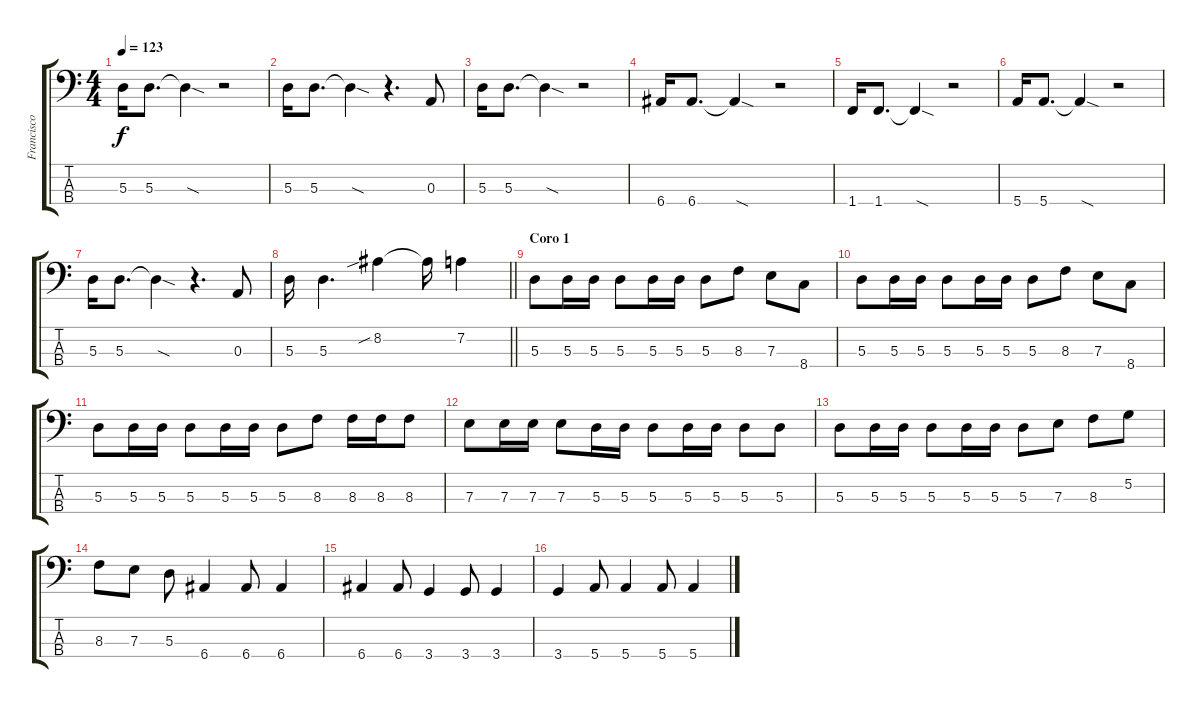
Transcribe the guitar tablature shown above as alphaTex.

\track ("Francisco Durán" "Francisco ") {instrument electricbasspick}
\staff {score tabs}
\tuning (G2 D2 A1 E1) {hide}
\ts (4 4)
\tempo 123
\clef f4
\ks c
5.3.16{dy f} 5.3.8{d} 5.3{sod t}.4 r.2 |
5.3.16 5.3.8{d} 5.3{sod t}.4 r.4{d} 0.3.8 |
5.3.16 5.3.8{d} 5.3{sod t}.4 r.2 |
6.4.16 6.4.8{d} 6.4{sod t}.4 r.2 |
1.4.16 1.4.8{d} 1.4{sod t}.4 r.2 |
5.4.16 5.4.8{d} 5.4{sod t}.4 r.2 |
5.3.16 5.3.8{d} 5.3{sod t}.4 r.4{d} 0.3.8 |
\barLineRight lightlight
5.3.16 5.3.4{d} 8.2{sib}.4 8.2{t}.16 7.2.4 |
\section ("" "Coro 1")
5.3.8 5.3.16 5.3.16 5.3.8 5.3.16 5.3.16 5.3.8 8.3.8 7.3.8 8.4.8 |
5.3.8 5.3.16 5.3.16 5.3.8 5.3.16 5.3.16 5.3.8 8.3.8 7.3.8 8.4.8 |
5.3.8 5.3.16 5.3.16 5.3.8 5.3.16 5.3.16 5.3.8 8.3.8 8.3.16 8.3.16 8.3.8 |
7.3.8 7.3.16 7.3.16 7.3.8 5.3.16 5.3.16 5.3.8 5.3.16 5.3.16 5.3.8 5.3.8 |
5.3.8 5.3.16 5.3.16 5.3.8 5.3.16 5.3.16 5.3.8 7.3.8 8.3.8 5.2.8 |
8.3.8 7.3.8 5.3.8 6.4.4 6.4.8 6.4.4 |
6.4.4 6.4.8 3.4.4 3.4.8 3.4.4 |
3.4.4 5.4.8 5.4.4 5.4.8 5.4.4
